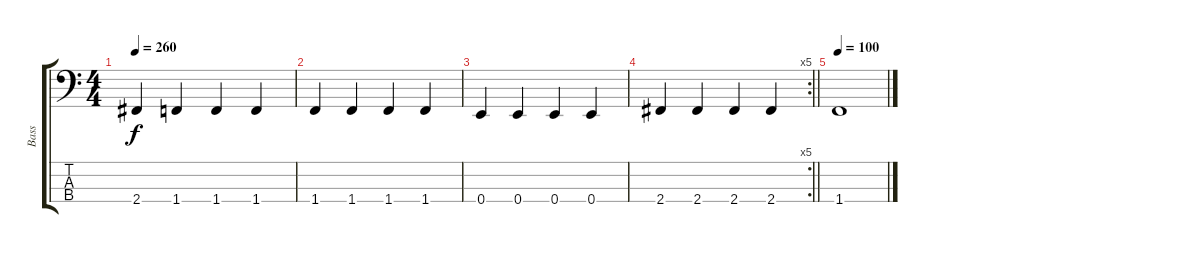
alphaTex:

\track ("Bass" "Bass") {instrument electricbasspick}
\staff {score tabs}
\tuning (G2 D2 A1 E1) {hide}
\ts (4 4)
\tempo 260
\clef f4
\ks c
2.4.4{dy f} 1.4.4 1.4.4 1.4.4 |
1.4.4 1.4.4 1.4.4 1.4.4 |
0.4.4 0.4.4 0.4.4 0.4.4 |
\rc 5
\barLineRight lightlight
2.4.4 2.4.4 2.4.4 2.4.4 |
\tempo 100
1.4.1
